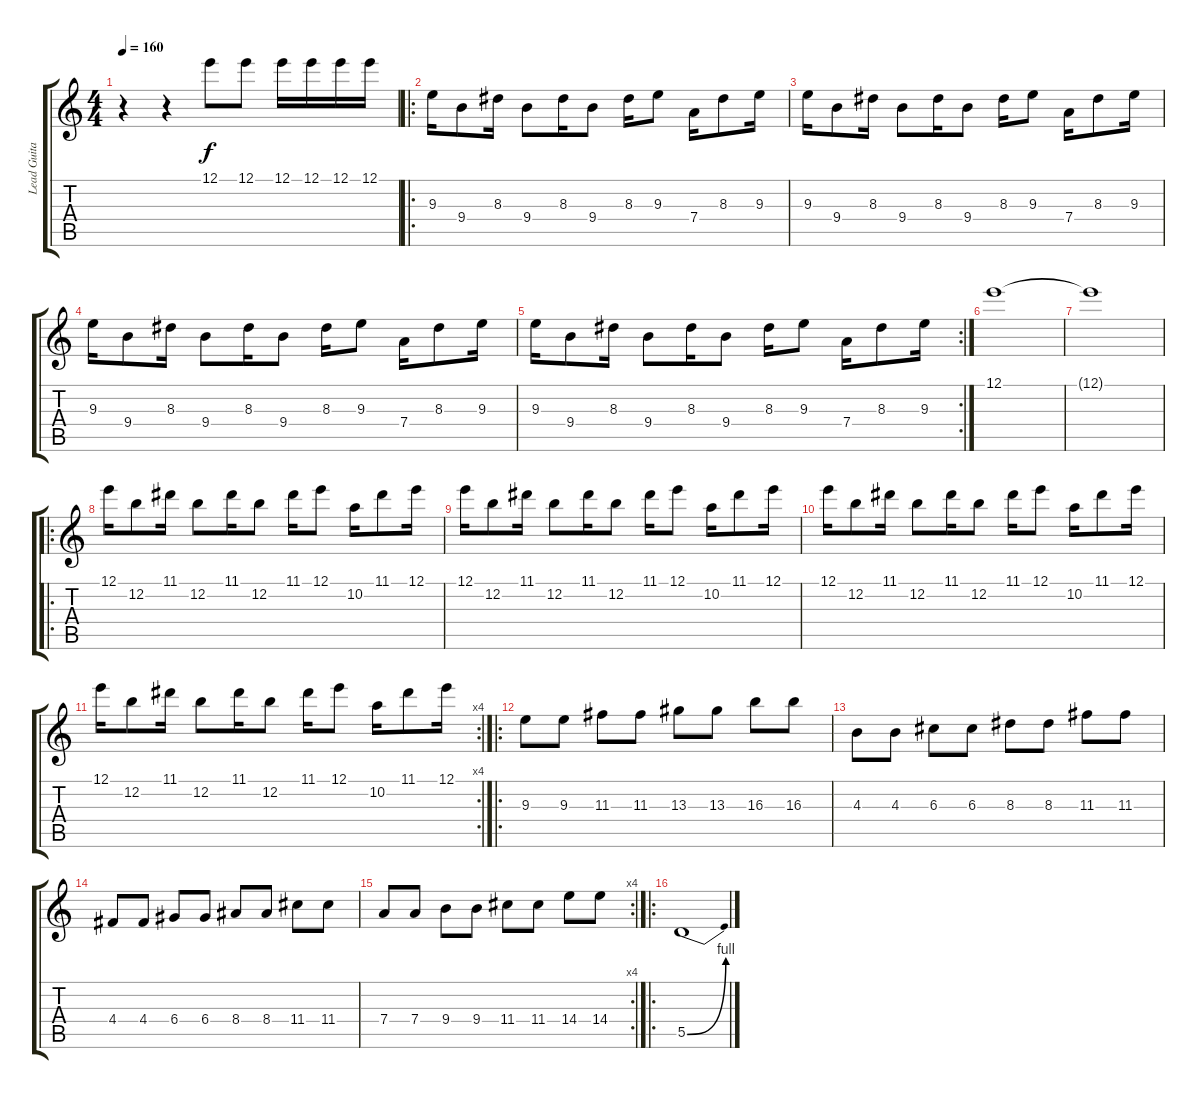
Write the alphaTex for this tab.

\track ("Lead Guitar" "Lead Guita") {instrument distortionguitar}
\staff {score tabs}
\tuning (E4 B3 G3 D3 A2 E2) {hide}
\ts (4 4)
\tempo 160
\clef g2
\ks c
r.4{dy f instrument distortionguitar} r.4 12.1.8 12.1.8 12.1.16 12.1.16 12.1.16 12.1.16 |
\ro
9.3.16 9.4.8 8.3.16 9.4.8 8.3.16 9.4.8 8.3.16 9.3.8 7.4.16 8.3.8 9.3.16 |
9.3.16 9.4.8 8.3.16 9.4.8 8.3.16 9.4.8 8.3.16 9.3.8 7.4.16 8.3.8 9.3.16 |
9.3.16 9.4.8 8.3.16 9.4.8 8.3.16 9.4.8 8.3.16 9.3.8 7.4.16 8.3.8 9.3.16 |
\rc 2
9.3.16 9.4.8 8.3.16 9.4.8 8.3.16 9.4.8 8.3.16 9.3.8 7.4.16 8.3.8 9.3.16 |
12.1.1 |
12.1{t}.1 |
\ro
12.1.16 12.2.8 11.1.16 12.2.8 11.1.16 12.2.8 11.1.16 12.1.8 10.2.16 11.1.8 12.1.16 |
12.1.16 12.2.8 11.1.16 12.2.8 11.1.16 12.2.8 11.1.16 12.1.8 10.2.16 11.1.8 12.1.16 |
12.1.16 12.2.8 11.1.16 12.2.8 11.1.16 12.2.8 11.1.16 12.1.8 10.2.16 11.1.8 12.1.16 |
\rc 4
12.1.16 12.2.8 11.1.16 12.2.8 11.1.16 12.2.8 11.1.16 12.1.8 10.2.16 11.1.8 12.1.16 |
\ro
9.3.8 9.3.8 11.3.8 11.3.8 13.3.8 13.3.8 16.3.8 16.3.8 |
4.3.8 4.3.8 6.3.8 6.3.8 8.3.8 8.3.8 11.3.8 11.3.8 |
4.4.8 4.4.8 6.4.8 6.4.8 8.4.8 8.4.8 11.4.8 11.4.8 |
\rc 4
7.4.8 7.4.8 9.4.8 9.4.8 11.4.8 11.4.8 14.4.8 14.4.8 |
\ro
5.5{be (bend 0 0 60 4)}.1
